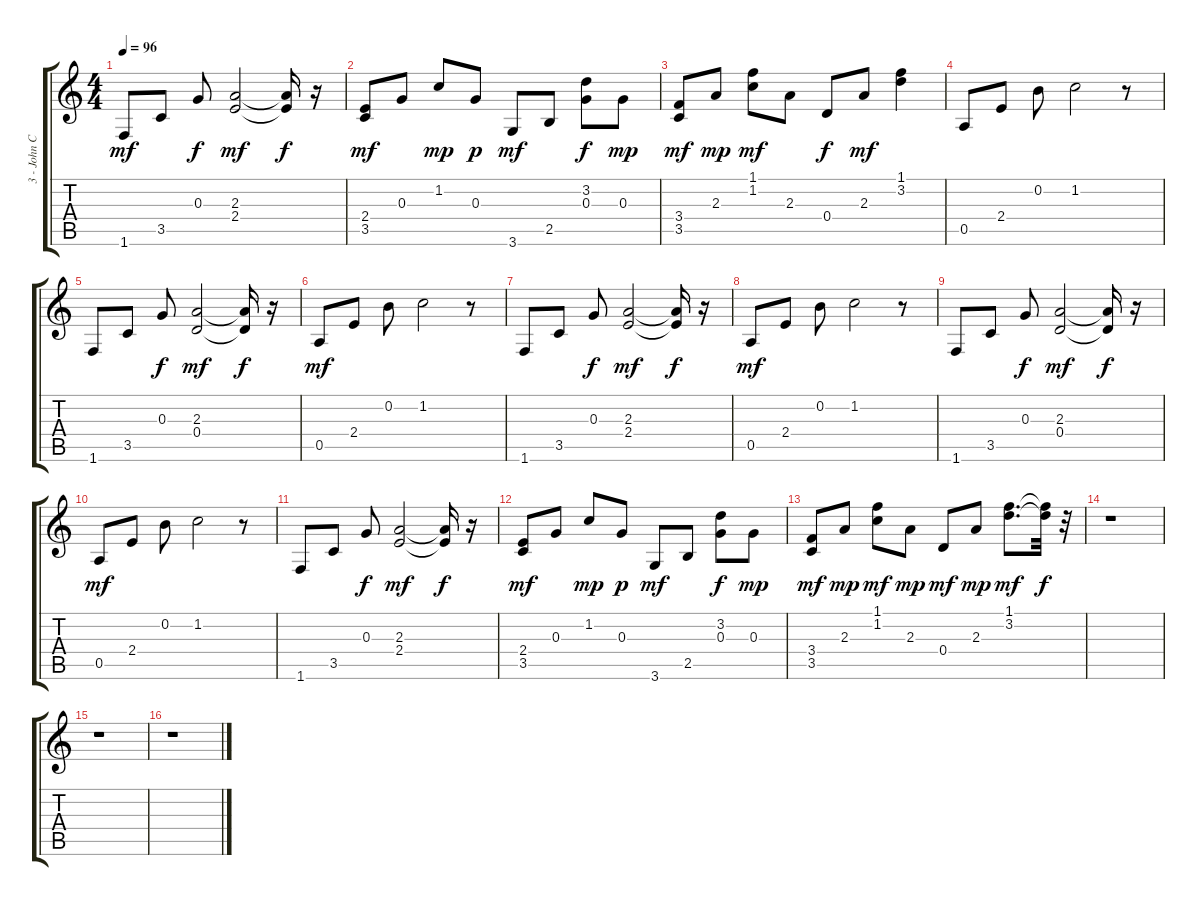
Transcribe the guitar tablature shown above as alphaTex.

\track ("3 - John Clean" "3 - John C") {instrument electricguitarclean}
\staff {score tabs}
\tuning (E4 B3 G3 D3 A2 E2) {hide}
\ts (4 4)
\tempo 96
\clef g2
\ks c
1.6.8{dy mf} 3.5.8 0.3.8{dy f} (2.3 2.4).2{dy mf} (2.3{t} 2.4{t}).16{dy f} r.16 |
(2.4 3.5).8{dy mf} 0.3.8 1.2.8{dy mp} 0.3.8{dy p} 3.6.8{dy mf} 2.5.8 (3.2 0.3).8{dy f} 0.3.8{dy mp} |
(3.4 3.5).8{dy mf} 2.3.8{dy mp} (1.1 1.2).8{dy mf} 2.3.8 0.4.8{dy f} 2.3.8{dy mf} (1.1 3.2).4 |
0.5.8 2.4.8 0.2.8 1.2.2 r.8 |
1.6.8 3.5.8 0.3.8{dy f} (2.3 0.4).2{dy mf} (2.3{t} 0.4{t}).16{dy f} r.16 |
0.5.8{dy mf} 2.4.8 0.2.8 1.2.2 r.8 |
1.6.8 3.5.8 0.3.8{dy f} (2.3 2.4).2{dy mf} (2.3{t} 2.4{t}).16{dy f} r.16 |
0.5.8{dy mf} 2.4.8 0.2.8 1.2.2 r.8 |
1.6.8 3.5.8 0.3.8{dy f} (2.3 0.4).2{dy mf} (2.3{t} 0.4{t}).16{dy f} r.16 |
0.5.8{dy mf} 2.4.8 0.2.8 1.2.2 r.8 |
1.6.8 3.5.8 0.3.8{dy f} (2.3 2.4).2{dy mf} (2.3{t} 2.4{t}).16{dy f} r.16 |
(2.4 3.5).8{dy mf} 0.3.8 1.2.8{dy mp} 0.3.8{dy p} 3.6.8{dy mf} 2.5.8 (3.2 0.3).8{dy f} 0.3.8{dy mp} |
(3.4 3.5).8{dy mf} 2.3.8{dy mp} (1.1 1.2).8{dy mf} 2.3.8{dy mp} 0.4.8{dy mf} 2.3.8{dy mp} (1.1 3.2).8{d dy mf} (1.1{t} 3.2{t}).32{dy f} r.32 |
r.1 |
r.1 |
r.1
